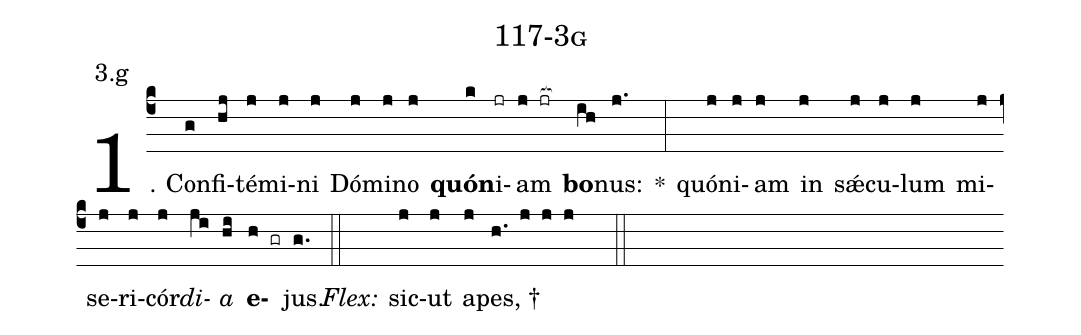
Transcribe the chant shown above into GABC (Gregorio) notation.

name: 117-3g;
annotation: 3.g;
%%
(c4)1. Con(g)fi(hj)té(j)mi(j)ni(j) Dó(j)mi(j)no(j) <b>quón</b>(k)i(jr)am(j jr[ocb:1{]) <b>bo</b>(ih[ocb:0}])nus:(j.) *(:) quón(j)i(j)am(j) in(j) sǽ(j)cu(j)lum(j) mi(j)se(j)ri(j)cór(j)<i>di</i>(ji)<i>a</i>(hi) <b>e</b>(h gr)jus.(g.) (::)
<i>Flex:</i>()  sic(j)ut(j) a(j)pes, †(h. j j j  ::)
